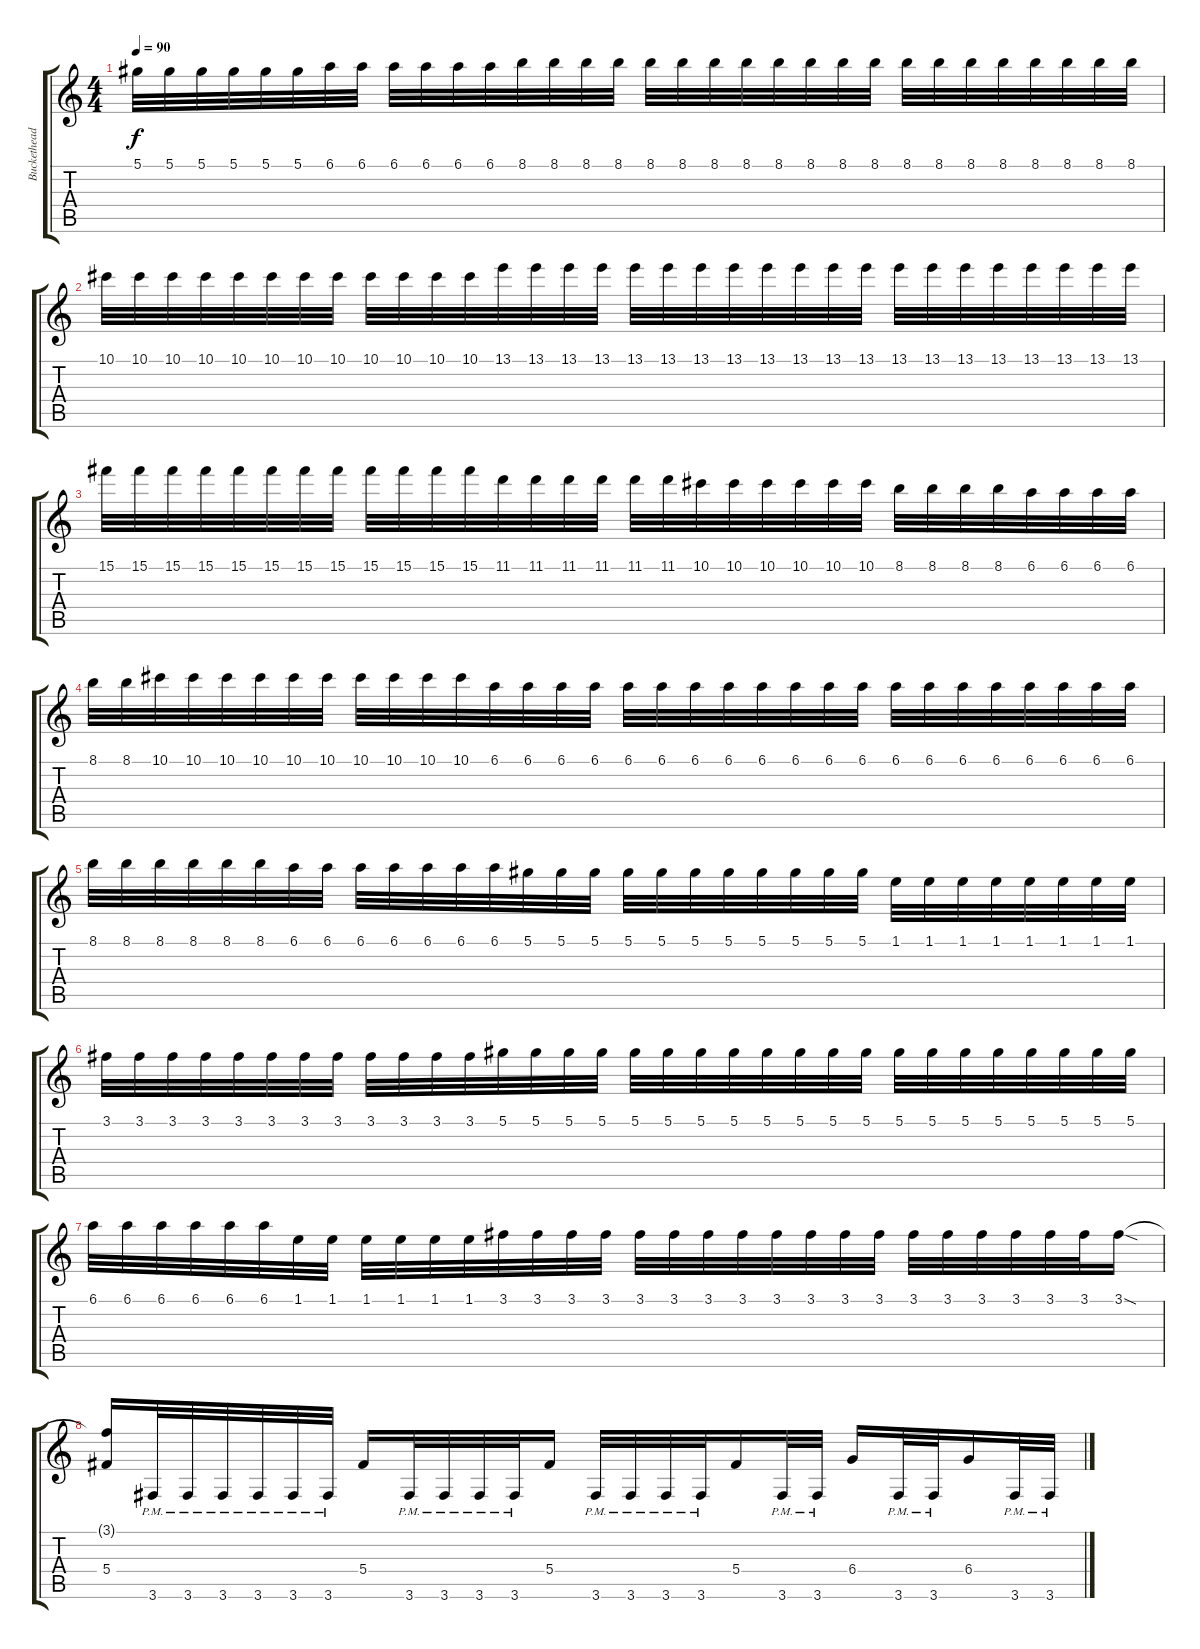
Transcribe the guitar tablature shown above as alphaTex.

\track ("Buckethead" "Buckethead") {instrument distortionguitar}
\staff {score tabs}
\tuning (Eb4 Bb3 Gb3 Db3 Ab2 Eb2) {hide}
\ts (4 4)
\tempo 90
\clef g2
\ks c
5.1.32{dy f} 5.1.32 5.1.32 5.1.32 5.1.32 5.1.32 6.1.32 6.1.32 6.1.32 6.1.32 6.1.32 6.1.32 8.1.32 8.1.32 8.1.32 8.1.32 8.1.32 8.1.32 8.1.32 8.1.32 8.1.32 8.1.32 8.1.32 8.1.32 8.1.32 8.1.32 8.1.32 8.1.32 8.1.32 8.1.32 8.1.32 8.1.32 |
10.1.32 10.1.32 10.1.32 10.1.32 10.1.32 10.1.32 10.1.32 10.1.32 10.1.32 10.1.32 10.1.32 10.1.32 13.1.32 13.1.32 13.1.32 13.1.32 13.1.32 13.1.32 13.1.32 13.1.32 13.1.32 13.1.32 13.1.32 13.1.32 13.1.32 13.1.32 13.1.32 13.1.32 13.1.32 13.1.32 13.1.32 13.1.32 |
15.1.32 15.1.32 15.1.32 15.1.32 15.1.32 15.1.32 15.1.32 15.1.32 15.1.32 15.1.32 15.1.32 15.1.32 11.1.32 11.1.32 11.1.32 11.1.32 11.1.32 11.1.32 10.1.32 10.1.32 10.1.32 10.1.32 10.1.32 10.1.32 8.1.32 8.1.32 8.1.32 8.1.32 6.1.32 6.1.32 6.1.32 6.1.32 |
8.1.32 8.1.32 10.1.32 10.1.32 10.1.32 10.1.32 10.1.32 10.1.32 10.1.32 10.1.32 10.1.32 10.1.32 6.1.32 6.1.32 6.1.32 6.1.32 6.1.32 6.1.32 6.1.32 6.1.32 6.1.32 6.1.32 6.1.32 6.1.32 6.1.32 6.1.32 6.1.32 6.1.32 6.1.32 6.1.32 6.1.32 6.1.32 |
8.1.32 8.1.32 8.1.32 8.1.32 8.1.32 8.1.32 6.1.32 6.1.32 6.1.32 6.1.32 6.1.32 6.1.32 6.1.32 5.1.32 5.1.32 5.1.32 5.1.32 5.1.32 5.1.32 5.1.32 5.1.32 5.1.32 5.1.32 5.1.32 1.1.32 1.1.32 1.1.32 1.1.32 1.1.32 1.1.32 1.1.32 1.1.32 |
3.1.32 3.1.32 3.1.32 3.1.32 3.1.32 3.1.32 3.1.32 3.1.32 3.1.32 3.1.32 3.1.32 3.1.32 5.1.32 5.1.32 5.1.32 5.1.32 5.1.32 5.1.32 5.1.32 5.1.32 5.1.32 5.1.32 5.1.32 5.1.32 5.1.32 5.1.32 5.1.32 5.1.32 5.1.32 5.1.32 5.1.32 5.1.32 |
6.1.32 6.1.32 6.1.32 6.1.32 6.1.32 6.1.32 1.1.32 1.1.32 1.1.32 1.1.32 1.1.32 1.1.32 3.1.32 3.1.32 3.1.32 3.1.32 3.1.32 3.1.32 3.1.32 3.1.32 3.1.32 3.1.32 3.1.32 3.1.32 3.1.32 3.1.32 3.1.32 3.1.32 3.1.32 3.1.32 3.1{sod}.16 |
(3.1{t} 5.4).16 3.6{pm}.32 3.6{pm}.32 3.6{pm}.32 3.6{pm}.32 3.6{pm}.32 3.6{pm}.32 5.4.16 3.6{pm}.32 3.6{pm}.32 3.6{pm}.32 3.6{pm}.32 5.4.16 3.6{pm}.32 3.6{pm}.32 3.6{pm}.32 3.6{pm}.32 5.4.16 3.6{pm}.32 3.6{pm}.32 6.4.16 3.6{pm}.32 3.6{pm}.32 6.4.16 3.6{pm}.32 3.6{pm}.32
